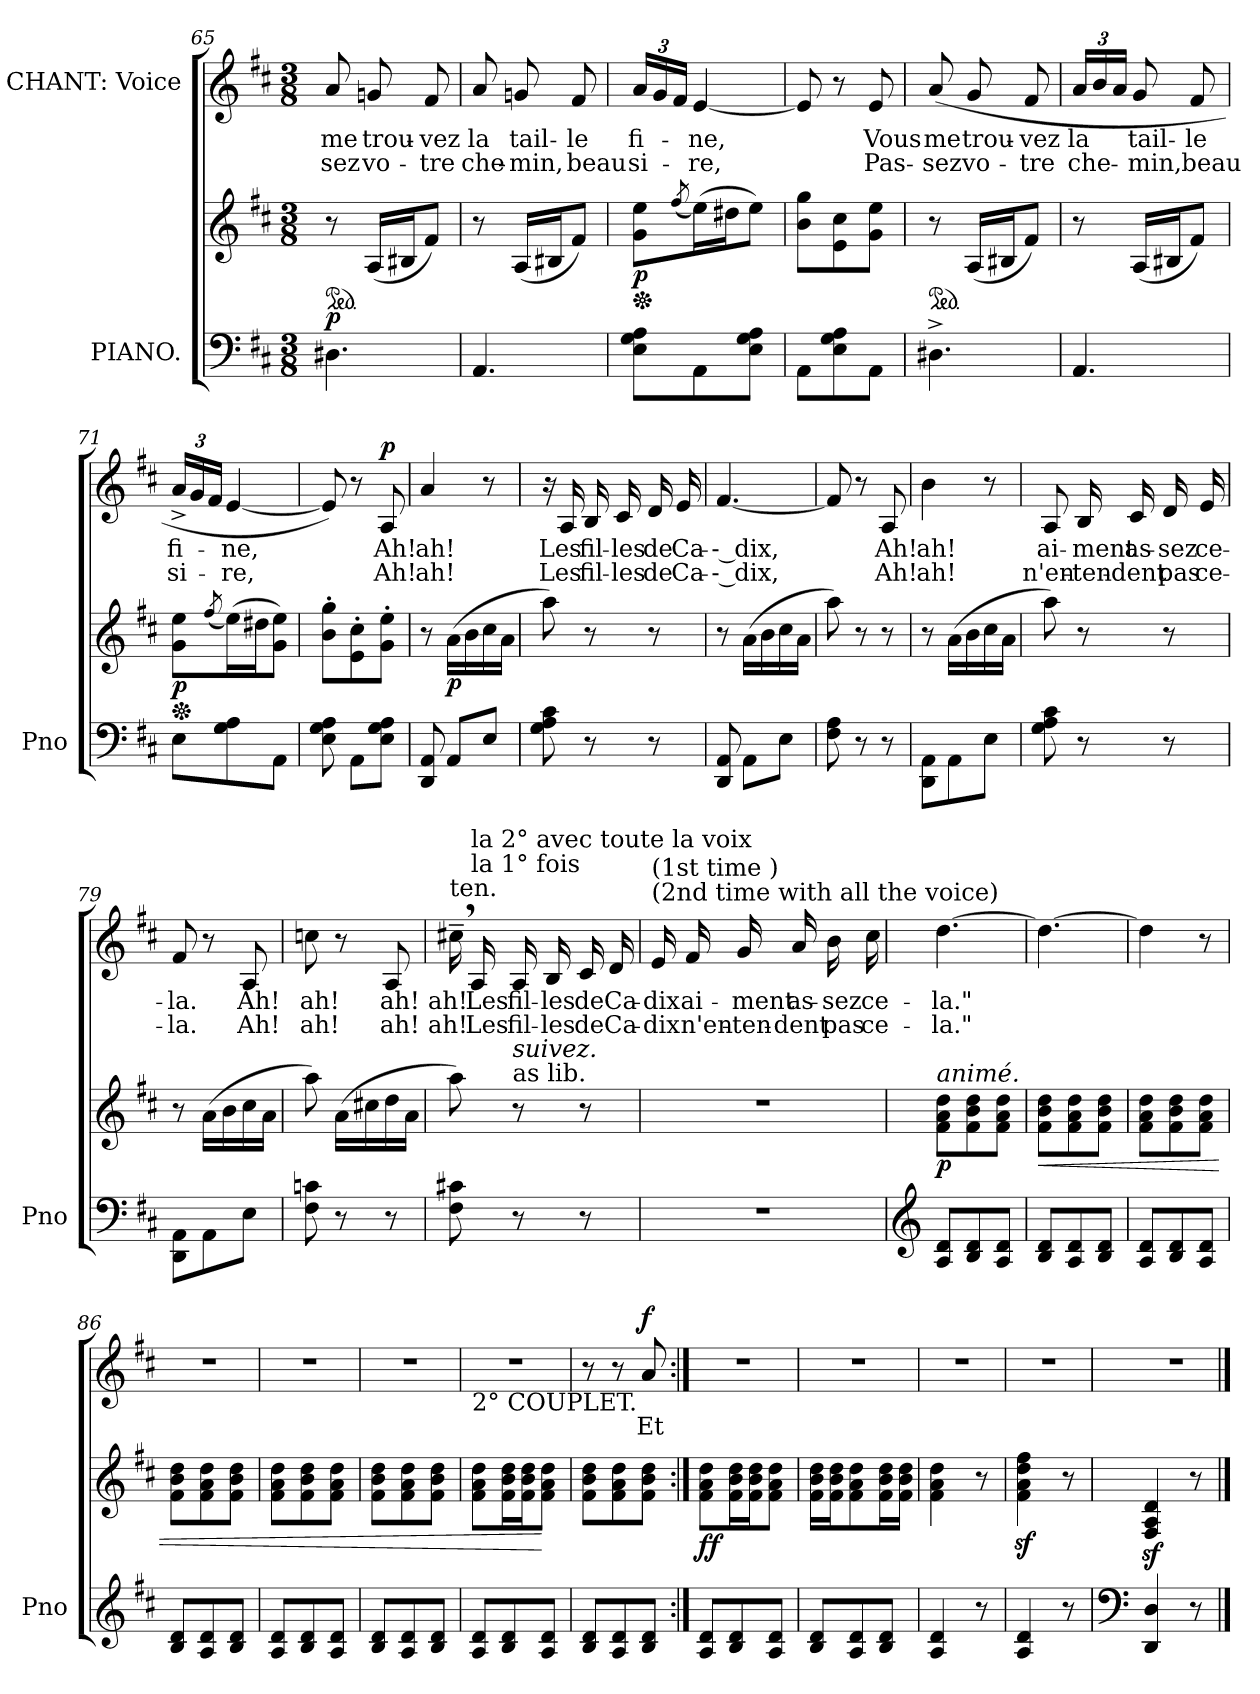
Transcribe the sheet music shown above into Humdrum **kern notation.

**kern	**kern	**dynam	**kern	**text	**text	**dynam
*part2	*part2	*part2	*part1	*part1	*part1	*part1
*staff3	*staff2	*staff2/3	*staff1	*staff1	*staff1	*staff1
*I"PIANO.	*	*	*I"CHANT: Voice	*	*	*
*I'Pno	*	*	*	*	*	*
*clefF4	*clefG2	*	*clefG2	*	*	*
*k[f#c#]	*k[f#c#]	*	*k[f#c#]	*	*	*
*M3/8	*M3/8	*	*M3/8	*	*	*
*	*ped	*	*	*	*	*
=65	=65	=65	=65	=65	=65	=65
!	!	!LO:DY:a=2	!	!	!	!
4.D#X\	8r	p	8a/	me	-sez	.
.	(<16A/LL	.	8gn/	trou-	vo-	.
.	16B#X/J	.	.	.	.	.
.	8f#/J)	.	8f#/	-vez	-tre	.
=66	=66	=66	=66	=66	=66	=66
4.AA/	8r	.	8a/	la	che-	.
.	(<16A/LL	.	8gn/	tail-	-min,	.
.	16B#X/J	.	.	.	.	.
.	8f#/J)	.	8f#/	-le	beau	.
=67	=67	=67	=67	=67	=67	=67
*	*Xped	*	*	*	*	*
*	*	*	*Xbrackettup	*	*	*
!	!	!LO:DY:b	!	!	!	!
8E\ 8G\ 8A\L	8g\ 8ee\L	p	24a/LL	fi-	si-	.
.	.	.	24g/	.	.	.
.	.	.	24f#/JJ	.	.	.
.	(8qff#/	.	.	.	.	.
8AA\	(>16ee\L)	.	[4e/	-ne,	-re,	.
.	16dd#X\J	.	.	.	.	.
8E\ 8G\ 8A\J	8ee\J)	.	.	.	.	.
=68	=68	=68	=68	=68	=68	=68
8AA\L	8b\ 8gg\L	.	8e/]	.	.	.
8E\ 8G\ 8A\	8e\ 8cc#\	.	8r	.	.	.
8AA\J	8g\ 8ee\J	.	8e/	Vous	Pas-	.
=69	=69	=69	=69	=69	=69	=69
*	*ped	*	*	*	*	*
4.D#X^\	8r	.	(>8a/	me	- sez	.
.	(<16A/LL	.	8g/	trou-	vo-	.
.	16B#X/J	.	.	.	.	.
.	8f#/J)	.	8f#/	-vez	-tre	.
=70	=70	=70	=70	=70	=70	=70
4.AA/	8r	.	24a/LL	la	che-	.
.	.	.	24b/	.	.	.
.	.	.	24a/JJ	.	.	.
.	(<16A/LL	.	8g/	tail-	-min,	.
.	16B#X/J	.	.	.	.	.
.	8f#/J)	.	8f#/	-le	beau	.
=71	=71	=71	=71	=71	=71	=71
*	*Xped	*	*	*	*	*
!	!	!LO:DY:b	!	!	!	!
8E\L	8g\ 8ee\L	p	24a^>/LL	fi-	si-	.
.	.	.	24g/	.	.	.
.	.	.	24f#/JJ	.	.	.
.	(8qff#/	.	.	.	.	.
8G\ 8A\	(>16ee\L)	.	[4e/	-ne,	-re,	.
.	16dd#X\J	.	.	.	.	.
8AA\J	8g\ 8ee\J)	.	.	.	.	.
=72	=72	=72	=72	=72	=72	=72
8E\ 8G\ 8A\	8b\' 8gg\'L	.	8e/])	.	.	.
8AA\L	8e\' 8cc#\'	.	8r	.	.	.
!	!	!	!	!	!	!LO:DY:a
8E\ 8G\ 8A\J	8g\' 8ee\'J	.	8A/	Ah!	Ah!	p
=73	=73	=73	=73	=73	=73	=73
8DD/ 8AA/	8r	.	4a/	ah!	ah!	.
!	!	!LO:DY:b	!	!	!	!
8AA/L	(>16a\LL	p	.	.	.	.
.	16b\	.	.	.	.	.
8E/J	16cc#\	.	8r	.	.	.
.	16a\JJ	.	.	.	.	.
=74	=74	=74	=74	=74	=74	=74
8G\ 8A\ 8c#\	8aa\)	.	16r	.	.	.
.	.	.	16A/	Les	Les	.
8r	8r	.	16B/	fil-	fil-	.
.	.	.	16c#/	-les	-les	.
8r	8r	.	16d/	de	de	.
.	.	.	16e/	Ca-	Ca-	.
=75	=75	=75	=75	=75	=75	=75
8DD/ 8AA/	8r	.	[4.f#/	-- dix,	-- dix,	.
8AA\L	(>16a\LL	.	.	.	.	.
.	16b\	.	.	.	.	.
8E\J	16cc#\	.	.	.	.	.
.	16a\JJ	.	.	.	.	.
=76	=76	=76	=76	=76	=76	=76
8F#\ 8A\	8aa\)	.	8f#/]	.	.	.
8r	8r	.	8r	.	.	.
8r	8r	.	8A/	Ah!	Ah!	.
=77	=77	=77	=77	=77	=77	=77
8DD\ 8AA\L	8r	.	4b\	ah!	ah!	.
8AA\	(>16a\LL	.	.	.	.	.
.	16b\	.	.	.	.	.
8E\J	16cc#\	.	8r	.	.	.
.	16a\JJ	.	.	.	.	.
=78	=78	=78	=78	=78	=78	=78
8G\ 8A\ 8c#\	8aa\)	.	8A/	ai-	n'en-	.
8r	8r	.	16B/	-ment	-ten-	.
.	.	.	16c#/	as-	-dent	.
8r	8r	.	16d/	-sez	pas	.
.	.	.	16e/	ce-	ce-	.
=79	=79	=79	=79	=79	=79	=79
8DD\ 8AA\L	8r	.	8f#/	-la.	-la.	.
8AA\	(>16a\LL	.	8r	.	.	.
.	16b\	.	.	.	.	.
8E\J	16cc#\	.	8A/	Ah!	Ah!	.
.	16a\JJ	.	.	.	.	.
=80	=80	=80	=80	=80	=80	=80
8F#\ 8cn\	8aa\)	.	8ccn\	ah!	ah!	.
8r	(16a\LL	.	8r	.	.	.
.	16cc#X\	.	.	.	.	.
8r	16dd\	.	8A/	ah!	ah!	.
.	16a\JJ	.	.	.	.	.
=81	=81	=81	=81	=81	=81	=81
!	!	!	!LO:TX:a:t=ten.	!	!	!
8F#\ 8c#X\	8aa\)	.	16cc#X~,\	ah!	ah!	.
!	!	!	!LO:TX:a:t=la 1° fois	!	!	!
!	!	!	!LO:TX:a:t=la 2° avec toute la voix	!	!	!
!	!	!	!	!	!	!LO:DY:a
.	.	.	16A/	Les	Les	other-dynamics
!	!LO:TX:a:t=as lib.	!	!	!	!	!
!	!LO:TX:i:t=suivez.	!	!	!	!	!
8r	8r	.	16A/	fil-	fil-	.
.	.	.	16B/	-les	-les	.
8r	8r	.	16c#/	de	de	.
.	.	.	16d/	Ca-	Ca-	.
=82	=82	=82	=82	=82	=82	=82
!	!	!	!LO:TX:a:t=(2nd time with all the voice)	!	!	!
!	!	!	!LO:TX:a:t=(1st time   )	!	!	!
4.r	4.r	.	16e/	-dix	-dix	.
.	.	.	16f#/	ai-	n'en-	.
.	.	.	16g/	-ment	-ten-	.
.	.	.	16a/	as-	-dent	.
.	.	.	16b\	-sez	pas	.
.	.	.	16cc#\	ce-	ce-	.
=83	=83	=83	=83	=83	=83	=83
*clefG2	*	*	*	*	*	*
!	!LO:TX:i:t=animé.	!	!	!	!	!
!	!	!LO:DY:b	!	!	!	!
8A/ 8d/L	8f#\ 8a\ 8dd\L	p	[4.dd\	-la."	-la."	.
8B/ 8d/	8f#\ 8b\ 8dd\	.	.	.	.	.
8A/ 8d/J	8f#\ 8a\ 8dd\J	.	.	.	.	.
=84	=84	=84	=84	=84	=84	=84
!	!	!LO:HP:b	!	!	!	!
8B/ 8d/L	8f#\ 8b\ 8dd\L	<	4.dd\_	.	.	.
8A/ 8d/	8f#\ 8a\ 8dd\	.	.	.	.	.
8B/ 8d/J	8f#\ 8b\ 8dd\J	.	.	.	.	.
=85	=85	=85	=85	=85	=85	=85
8A/ 8d/L	8f#\ 8a\ 8dd\L	.	4dd\]	.	.	.
8B/ 8d/	8f#\ 8b\ 8dd\	.	.	.	.	.
8A/ 8d/J	8f#\ 8a\ 8dd\J	.	8r	.	.	.
=86	=86	=86	=86	=86	=86	=86
8B/ 8d/L	8f#\ 8b\ 8dd\L	.	4.r	.	.	.
8A/ 8d/	8f#\ 8a\ 8dd\	.	.	.	.	.
8B/ 8d/J	8f#\ 8b\ 8dd\J	.	.	.	.	.
=87	=87	=87	=87	=87	=87	=87
8A/ 8d/L	8f#\ 8a\ 8dd\L	.	4.r	.	.	.
8B/ 8d/	8f#\ 8b\ 8dd\	.	.	.	.	.
8A/ 8d/J	8f#\ 8a\ 8dd\J	.	.	.	.	.
=88	=88	=88	=88	=88	=88	=88
8B/ 8d/L	8f#\ 8b\ 8dd\L	.	4.r	.	.	.
8A/ 8d/	8f#\ 8a\ 8dd\	.	.	.	.	.
8B/ 8d/J	8f#\ 8b\ 8dd\J	.	.	.	.	.
=89	=89	=89	=89	=89	=89	=89
!	!	!	!LO:TX:b:t=2°  COUPLET.	!	!	!
8A/ 8d/L	8f#\ 8a\ 8dd\L	.	4.r	.	.	.
8B/ 8d/	16f#\ 16b\ 16dd\L	.	.	.	.	.
.	16f#\ 16b\ 16dd\J	.	.	.	.	.
8A/ 8d/J	8f#\ 8a\ 8dd\J	[	.	.	.	.
=90	=90	=90	=90	=90	=90	=90
8B/ 8d/L	8f#\ 8b\ 8dd\L	.	8r	.	.	.
8A/ 8d/	8f#\ 8a\ 8dd\	.	8r	.	.	.
!	!	!	!	!	!	!LO:DY:a
8B/ 8d/J	8f#\ 8b\ 8dd\J	.	8a/	Et	.	f
=91:|!	=91:|!	=91:|!	=91:|!	=91:|!	=91:|!	=91:|!
!	!	!LO:DY:b	!	!	!	!
8A/ 8d/L	8f#\ 8a\ 8dd\L	ff	4.r	.	.	.
8B/ 8d/	16f#\ 16b\ 16dd\L	.	.	.	.	.
.	16f#\ 16b\ 16dd\J	.	.	.	.	.
8A/ 8d/J	8f#\ 8a\ 8dd\J	.	.	.	.	.
=92	=92	=92	=92	=92	=92	=92
8B/ 8d/L	16f#\ 16b\ 16dd\LL	.	4.r	.	.	.
.	16f#\ 16b\ 16dd\J	.	.	.	.	.
8A/ 8d/	8f#\ 8a\ 8dd\	.	.	.	.	.
8B/ 8d/J	16f#\ 16b\ 16dd\L	.	.	.	.	.
.	16f#\ 16b\ 16dd\JJ	.	.	.	.	.
=93	=93	=93	=93	=93	=93	=93
4A/ 4d/	4f#\ 4a\ 4dd\	.	4.r	.	.	.
8r	8r	.	.	.	.	.
=94	=94	=94	=94	=94	=94	=94
4A/ 4d/	4f#\z< 4a\z< 4dd\z< 4ff#\z<	.	4.r	.	.	.
8r	8r	.	.	.	.	.
=95	=95	=95	=95	=95	=95	=95
*clefF4	*	*	*	*	*	*
4DD/ 4D/	4F#/z< 4A/z< 4d/z<	.	4.r	.	.	.
8r	8r	.	.	.	.	.
==	==	==	==	==	==	==
*-	*-	*-	*-	*-	*-	*-
